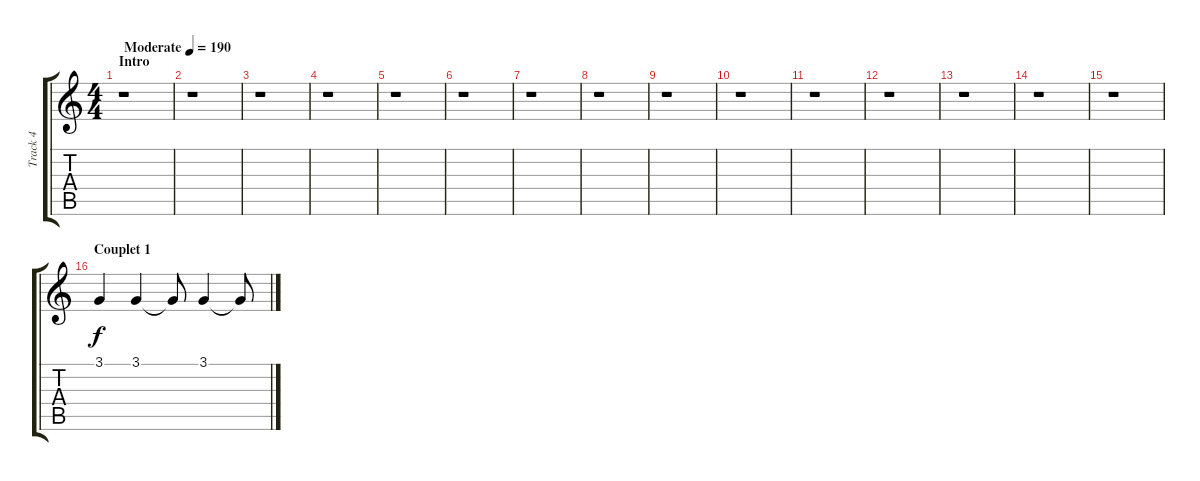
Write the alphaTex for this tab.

\track ("Track 4" "Track 4") {instrument trumpet}
\staff {score tabs}
\tuning (E4 B3 G3 D3 A2 E2) {hide}
\ts (4 4)
\section ("" "Intro")
\tempo (190 "Moderate")
\clef g2
\ks c
r.1{dy f instrument trumpet} |
r.1 |
r.1 |
r.1 |
r.1 |
r.1 |
r.1 |
r.1 |
r.1 |
r.1 |
r.1 |
r.1 |
r.1 |
r.1 |
r.1 |
\section ("" "Couplet 1")
3.1.4 3.1.4 3.1{t}.8 3.1.4 3.1{t}.8
